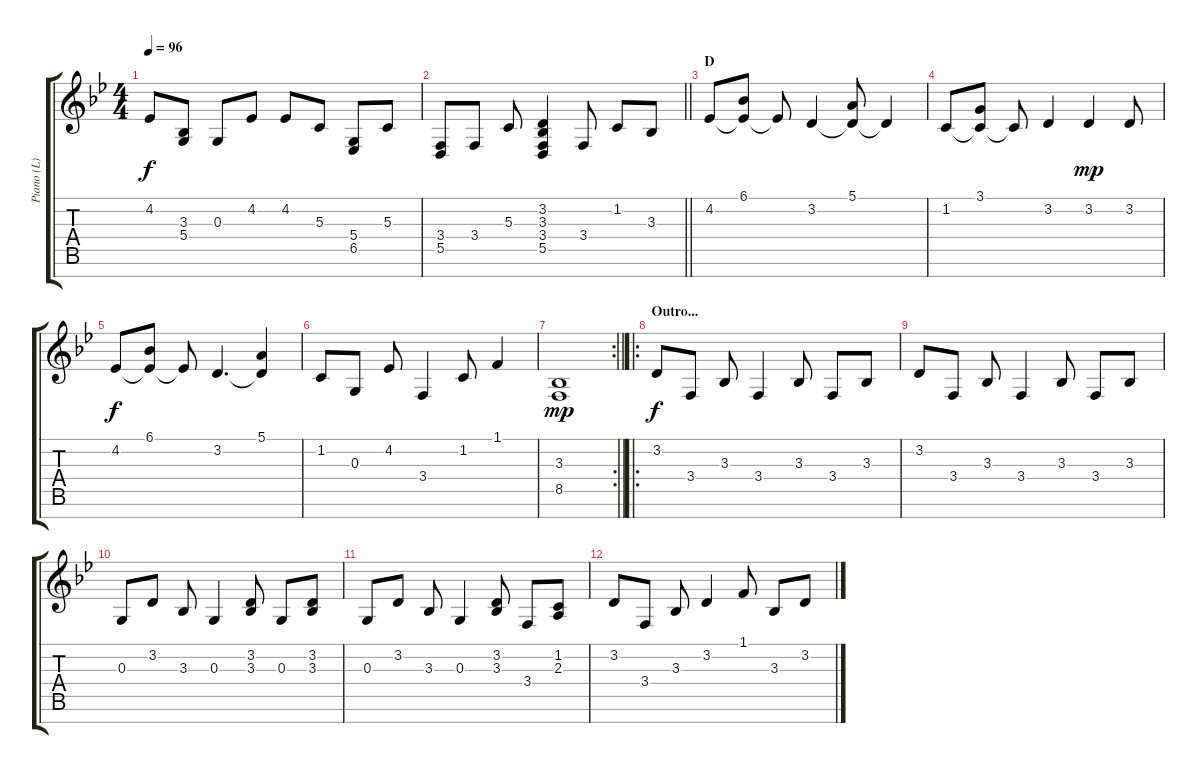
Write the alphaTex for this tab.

\track ("Piano (L)" "Piano (L)") {instrument acousticgrandpiano}
\staff {score tabs}
\tuning (E4 B3 G3 D3 A2 E2 B1) {hide}
\ts (4 4)
\tempo 96
\clef g2
\ks bb
4.2.8{dy f} (3.3 5.4).8 0.3.8 4.2.8 4.2.8 5.3.8 (5.4 6.5).8 5.3.8 |
\barLineRight lightlight
(3.4 5.5).8 3.4.8 5.3.8 (3.2 3.3 3.4 5.5).4 3.4.8 1.2.8 3.3.8 |
\section ("" "D")
4.2.8 (6.1 4.2{t}).8 4.2{t}.8 3.2.4 (5.1 3.2{t}).8 3.2{t}.4 |
1.2.8 (3.1 1.2{t}).8 1.2{t}.8 3.2.4 3.2.4{dy mp} 3.2.8 |
4.2.8{dy f} (6.1 4.2{t}).8 4.2{t}.8 3.2.4{d} (5.1 3.2{t}).4 |
1.2.8 0.3.8 4.2.8 3.4.4 1.2.8 1.1.4 |
\rc 2
\barLineRight lightlight
(3.3 8.5).1{dy mp} |
\ro
\section ("" "Outro...")
3.2.8{dy f} 3.4.8 3.3.8 3.4.4 3.3.8 3.4.8 3.3.8 |
3.2.8 3.4.8 3.3.8 3.4.4 3.3.8 3.4.8 3.3.8 |
0.3.8 3.2.8 3.3.8 0.3.4 (3.2 3.3).8 0.3.8 (3.2 3.3).8 |
0.3.8 3.2.8 3.3.8 0.3.4 (3.2 3.3).8 3.4.8 (1.2 2.3).8 |
3.2.8 3.4.8 3.3.8 3.2.4 1.1.8 3.3.8 3.2.8
